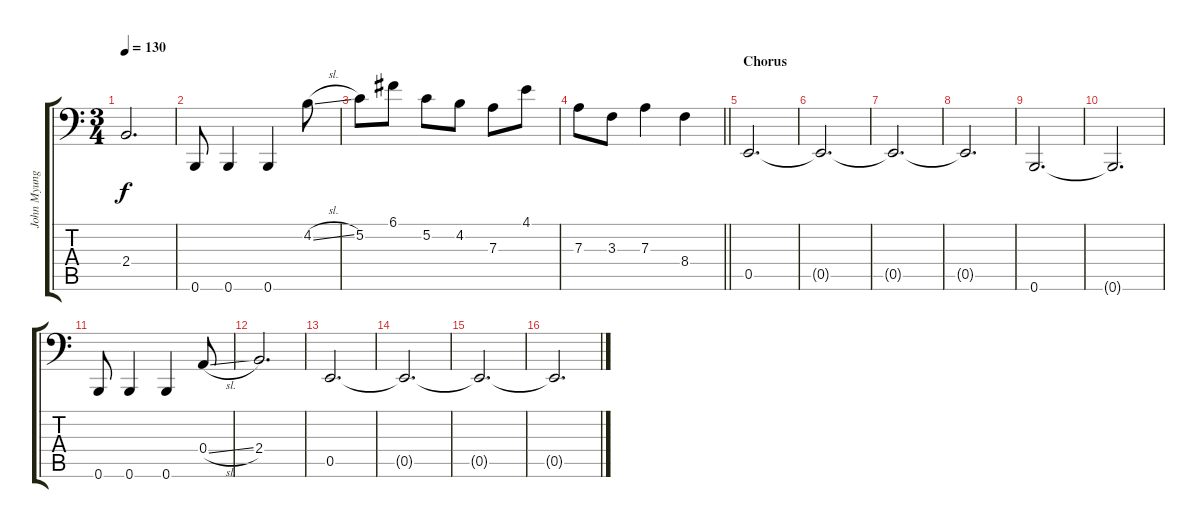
\track ("John Myung" "John Myung") {instrument electricbassfinger}
\staff {score tabs}
\tuning (C3 G2 D2 A1 E1 B0) {hide}
\ts (3 4)
\tempo 130
\clef f4
\ks c
2.4.2{d dy f} |
0.6.8 0.6.4 0.6.4 4.2{sl}.8 |
5.2.8 6.1.8 5.2.8 4.2.8 7.3.8 4.1.8 |
\barLineRight lightlight
7.3.8 3.3.8 7.3.4 8.4.4 |
\section ("" "Chorus")
0.5.2{d} |
0.5{t}.2{d} |
0.5{t}.2{d} |
0.5{t}.2{d} |
0.6.2{d} |
0.6{t}.2{d} |
0.6.8 0.6.4 0.6.4 0.4{sl}.8 |
2.4.2{d} |
0.5.2{d} |
0.5{t}.2{d} |
0.5{t}.2{d} |
0.5{t}.2{d}
